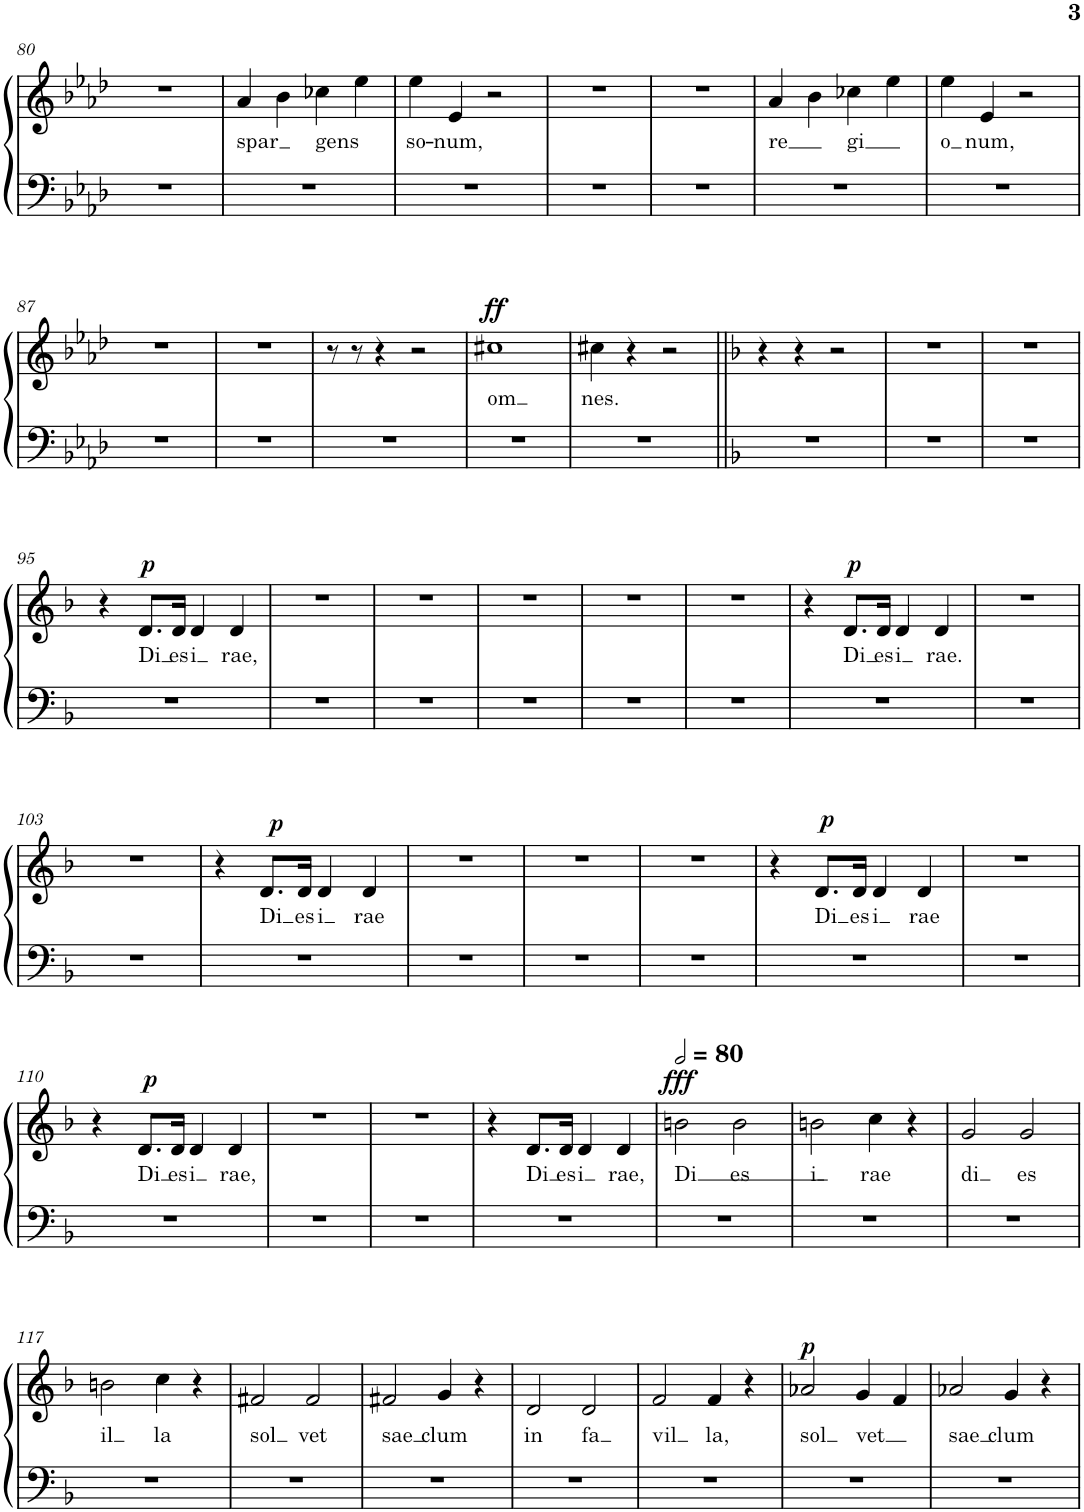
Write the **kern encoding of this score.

**kern	**kern	**text	**dynam
*part1	*part1	*part1	*part1
*staff2	*staff1	*staff1	*staff1/2
*I"Piano	*	*	*
*I'Pno.	*	*	*
!!LO:PB:g=z
*clefF4	*clefG2	*	*
*k[b-e-a-d-]	*k[b-e-a-d-]	*	*
*M4/4	*M4/4	*	*
*met(c)	*met(c)	*	*
=80	=80	=80	=80
1r	1r	.	.
=81	=81	=81	=81
!	!	!LO:LY:b	!
1r	4a-/	spar	.
.	4b-\	.	.
!	!	!LO:LY:b	!
.	4cc-X\	gens	.
.	4ee-\	.	.
=82	=82	=82	=82
!	!	!LO:LY:b	!
1r	4ee-\	so-	.
!	!	!LO:LY:b	!
.	4e-/	-num,	.
.	2r	.	.
=83	=83	=83	=83
1r	1r	.	.
=84	=84	=84	=84
1r	1r	.	.
=85	=85	=85	=85
!	!	!LO:LY:b	!
1r	4a-/	re	.
.	4b-\	.	.
!	!	!LO:LY:b	!
.	4cc-X\	gi	.
.	4ee-\	.	.
=86	=86	=86	=86
!	!	!LO:LY:b	!
1r	4ee-\	o	.
!	!	!LO:LY:b	!
.	4e-/	num,	.
.	2r	.	.
!!LO:LB:g=z
=87	=87	=87	=87
1r	1r	.	.
=88	=88	=88	=88
1r	1r	.	.
=89	=89	=89	=89
1r	8r	.	.
.	8r	.	.
.	4r	.	.
.	2r	.	.
=90	=90	=90	=90
!	!	!LO:LY:b	!LO:DY:a
1r	1cc#X	om	ff
=91	=91	=91	=91
!	!	!LO:LY:b	!
1r	4cc#X\	nes.	.
.	4r	.	.
.	2r	.	.
=92||	=92||	=92||	=92||
*k[b-]	*k[b-]	*	*
1r	4r	.	.
.	4r	.	.
.	2r	.	.
=93	=93	=93	=93
1r	1r	.	.
=94	=94	=94	=94
1r	1r	.	.
!!LO:LB:g=z
=95	=95	=95	=95
1r	4r	.	.
!	!	!LO:LY:b	!LO:DY:a
.	8.d/L	Di	p
!	!	!LO:LY:b	!
.	16d/Jk	es	.
!	!	!LO:LY:b	!
.	4d/	i	.
!	!	!LO:LY:b	!
.	4d/	rae,	.
=96	=96	=96	=96
1r	1r	.	.
=97	=97	=97	=97
1r	1r	.	.
=98	=98	=98	=98
1r	1r	.	.
=99	=99	=99	=99
1r	1r	.	.
=100	=100	=100	=100
1r	1r	.	.
=101	=101	=101	=101
1r	4r	.	.
!	!	!LO:LY:b	!LO:DY:a
.	8.d/L	Di	p
!	!	!LO:LY:b	!
.	16d/Jk	es	.
!	!	!LO:LY:b	!
.	4d/	i	.
!	!	!LO:LY:b	!
.	4d/	rae.	.
=102	=102	=102	=102
1r	1r	.	.
!!LO:LB:g=z
=103	=103	=103	=103
1r	1r	.	.
=104	=104	=104	=104
1r	4r	.	.
!	!	!LO:LY:b	!LO:DY:a
.	8.d/L	Di	p
!	!	!LO:LY:b	!
.	16d/Jk	es	.
!	!	!LO:LY:b	!
.	4d/	i	.
!	!	!LO:LY:b	!
.	4d/	rae	.
=105	=105	=105	=105
1r	1r	.	.
=106	=106	=106	=106
1r	1r	.	.
=107	=107	=107	=107
1r	1r	.	.
=108	=108	=108	=108
1r	4r	.	.
!	!	!LO:LY:b	!LO:DY:a
.	8.d/L	Di	p
!	!	!LO:LY:b	!
.	16d/Jk	es	.
!	!	!LO:LY:b	!
.	4d/	i	.
!	!	!LO:LY:b	!
.	4d/	rae	.
=109	=109	=109	=109
1r	1r	.	.
!!LO:LB:g=z
=110	=110	=110	=110
1r	4r	.	.
!	!	!LO:LY:b	!LO:DY:a
.	8.d/L	Di	p
!	!	!LO:LY:b	!
.	16d/Jk	es	.
!	!	!LO:LY:b	!
.	4d/	i	.
!	!	!LO:LY:b	!
.	4d/	rae,	.
=111	=111	=111	=111
1r	1r	.	.
=112	=112	=112	=112
1r	1r	.	.
=113	=113	=113	=113
1r	4r	.	.
!	!	!LO:LY:b	!
.	8.d/L	Di	.
!	!	!LO:LY:b	!
.	16d/Jk	es	.
!	!	!LO:LY:b	!
.	4d/	i	.
!	!	!LO:LY:b	!
.	4d/	rae,	.
=114	=114	=114	=114
*	*MM160	*	*
!	!	!LO:LY:b	!LO:DY:a
1r	2bn\	Di	fff
!	!	!LO:LY:b	!
.	2b\	es	.
=115	=115	=115	=115
!	!	!LO:LY:b	!
1r	2bn\	i	.
!	!	!LO:LY:b	!
.	4cc\	rae	.
.	4r	.	.
=116	=116	=116	=116
!	!	!LO:LY:b	!
1r	2g/	di	.
!	!	!LO:LY:b	!
.	2g/	es	.
!!LO:LB:g=z
=117	=117	=117	=117
!	!	!LO:LY:b	!
1r	2bn\	il	.
!	!	!LO:LY:b	!
.	4cc\	la	.
.	4r	.	.
=118	=118	=118	=118
!	!	!LO:LY:b	!
1r	2f#X/	sol	.
!	!	!LO:LY:b	!
.	2f#/	vet	.
=119	=119	=119	=119
!	!	!LO:LY:b	!
1r	2f#X/	sae	.
!	!	!LO:LY:b	!
.	4g/	clum	.
.	4r	.	.
=120	=120	=120	=120
!	!	!LO:LY:b	!
1r	2d/	in	.
!	!	!LO:LY:b	!
.	2d/	fa	.
=121	=121	=121	=121
!	!	!LO:LY:b	!
1r	2f/	vil	.
!	!	!LO:LY:b	!
.	4f/	la,	.
.	4r	.	.
=122	=122	=122	=122
!	!	!LO:LY:b	!LO:DY:a
1r	2a-X/	sol	p
!	!	!LO:LY:b	!
.	4g/	vet	.
.	4f/	.	.
=123	=123	=123	=123
!	!	!LO:LY:b	!
1r	2a-X/	sae	.
!	!	!LO:LY:b	!
.	4g/	clum	.
.	4r	.	.
=	=	=	=
*-	*-	*-	*-
